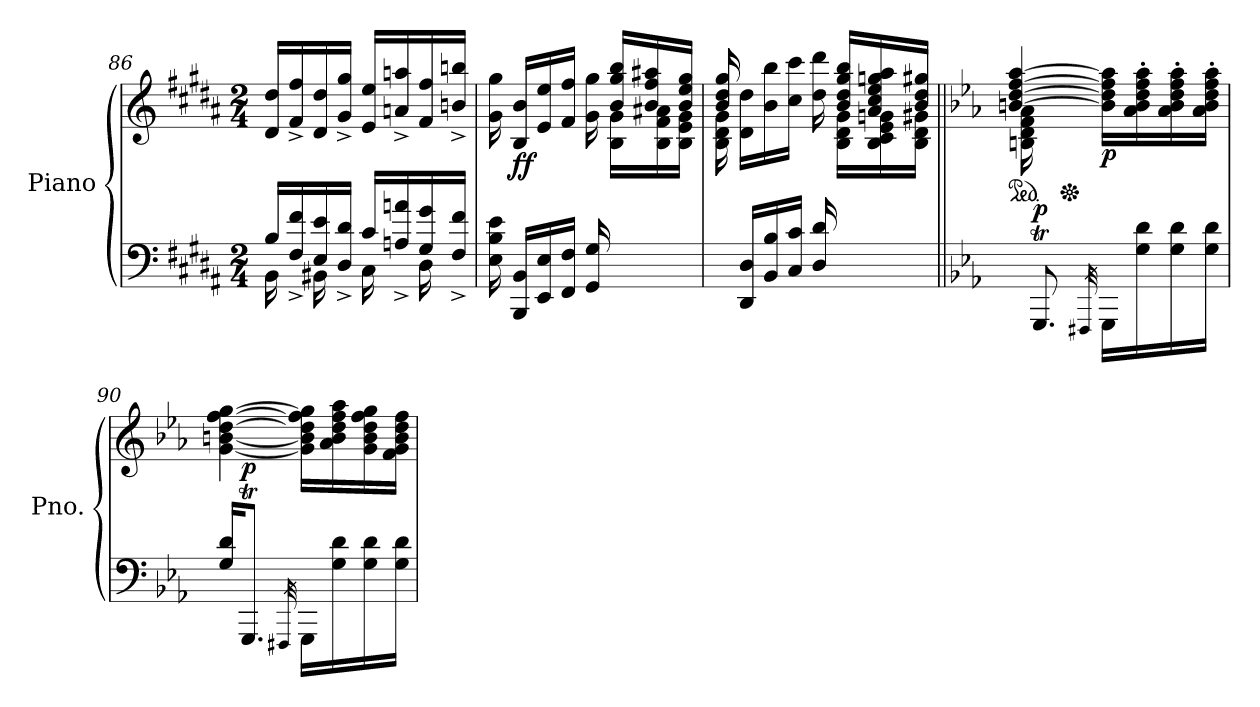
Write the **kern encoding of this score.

**kern	**kern	**dynam
*part1	*part1	*part1
*staff2	*staff1	*staff1/2
*I"Piano	*	*
*I'Pno.	*	*
!!LO:LB:g=z
*clefF4	*clefG2	*
*k[f#c#g#d#a#]	*k[f#c#g#d#a#]	*
*M2/4	*M2/4	*
=86	=86	=86
*^	*	*
16B/LL	16BB\	16d#/ 16dd#/LL	.
16F#/^ 16f#/^	16ryy	16f#/^ 16ff#/^	.
16E/ 16e/	16BB#X\	16d#/ 16dd#/	.
16D#/^ 16d#/^JJ	16ryy	16g#/^ 16gg#/^JJ	.
16c#/LL	16C#\	16e/ 16ee/LL	.
16An/^ 16an/^	16ryy	16an/^ 16aan/^	.
16G#/ 16g#/	16D#\	16f#/ 16ff#/	.
16F#/^ 16f#/^JJ	16ryy	16bn/^ 16bbn/^JJ	.
*v	*v	*	*
=87	=87	=87
*	*^	*
16E\ 16B\ 16e\	16ryy	16g#\ 16gg#\	.
!	!	!	!LO:DY:b
16BBB/ 16BB/LL	16B/ 16b/LL	16ryy	ff
16EE/ 16E/	16e/ 16ee/	8ryy	.
16FF#/ 16F#/JJ	16f#/ 16ff#/JJ	.	.
16GG#/ 16G#/	16g#\ 16gg#\	16ryy	.
16ryy	16b/ 16gg#/ 16bb/LL	16B\ 16g#\LL	.
8ryy	16b/ 16ff#/ 16aa#X/	16B\ 16f#\ 16a#X\	.
.	16b/ 16ee/ 16gg#/JJ	16B\ 16e\ 16g#\JJ	.
=88	=88	=88	=88
16ryy	16b/ 16dd#/ 16gg#/	16B\ 16d#\ 16g#\	.
16DD#/ 16D#/LL	16d#\ 16dd#\LL	16ryy	.
16BB/ 16B/	16b\ 16bb\	8ryy	.
16C#/ 16c#/JJ	16cc#\ 16ccc#\JJ	.	.
16D#/ 16d#/	16dd#\ 16ddd#\	16ryy	.
16ryy	16b/ 16dd#/ 16gg#/ 16bb/LL	16B\ 16d#\ 16g#\LL	.
8ryy	16a#/ 16cc#/ 16ee/ 16ggn/ 16aa#/	16B\ 16c#\ 16e\ 16gn\	.
.	16b/ 16dd#/ 16gg#X/JJ	16B\ 16d#\ 16g#X\JJ	.
!!LO:LB:g=z	!!
=89||	=89||	=89||	=89||
*k[b-e-a-]	*k[b-e-a-]	*	*
*	*ped	*	*
16ryy	[4bn/ [4dd/ [4ff/ [4aa-/	16Bn\ 16d\ 16f\ 16a-\	.
!	!	!	!LO:DY:a=2
8.GGGt/	.	16ryy	p
*	*Xped	*	*
.	.	8ryy	.
32qFFF#X/	.	.	.
!	!	!	!LO:DY:b
16GGG/LL	4ryy	16b\] 16dd\] 16ff\] 16aa-\]LL	p
16G\ 16d\	.	16a-\' 16b\' 16dd\' 16ff\' 16aa-\'	.
16G\ 16d\	.	16a-\' 16b\' 16dd\' 16ff\' 16aa-\'	.
16G\ 16d\JJ	.	16a-\' 16b\' 16dd\' 16ff\' 16aa-\'JJ	.
*	*v	*v	*
=90	=90	=90
16G\ 16d\KL	[4g\ [4bn\ [4dd\ [4ff\ [4gg\	.
!	!	!LO:DY:a=2
8.GGGt/J	.	p
32qFFF#X/	.	.
16GGG/LL	16g\] 16b\] 16dd\] 16ff\] 16gg\]LL	.
16G\ 16d\	16a-\ 16b\ 16dd\ 16ff\ 16aa-\	.
16G\ 16d\	16g\ 16b\ 16dd\ 16ff\ 16gg\	.
16G\ 16d\JJ	16f\ 16g\ 16b\ 16dd\ 16ff\JJ	.
=	=	=
*-	*-	*-
